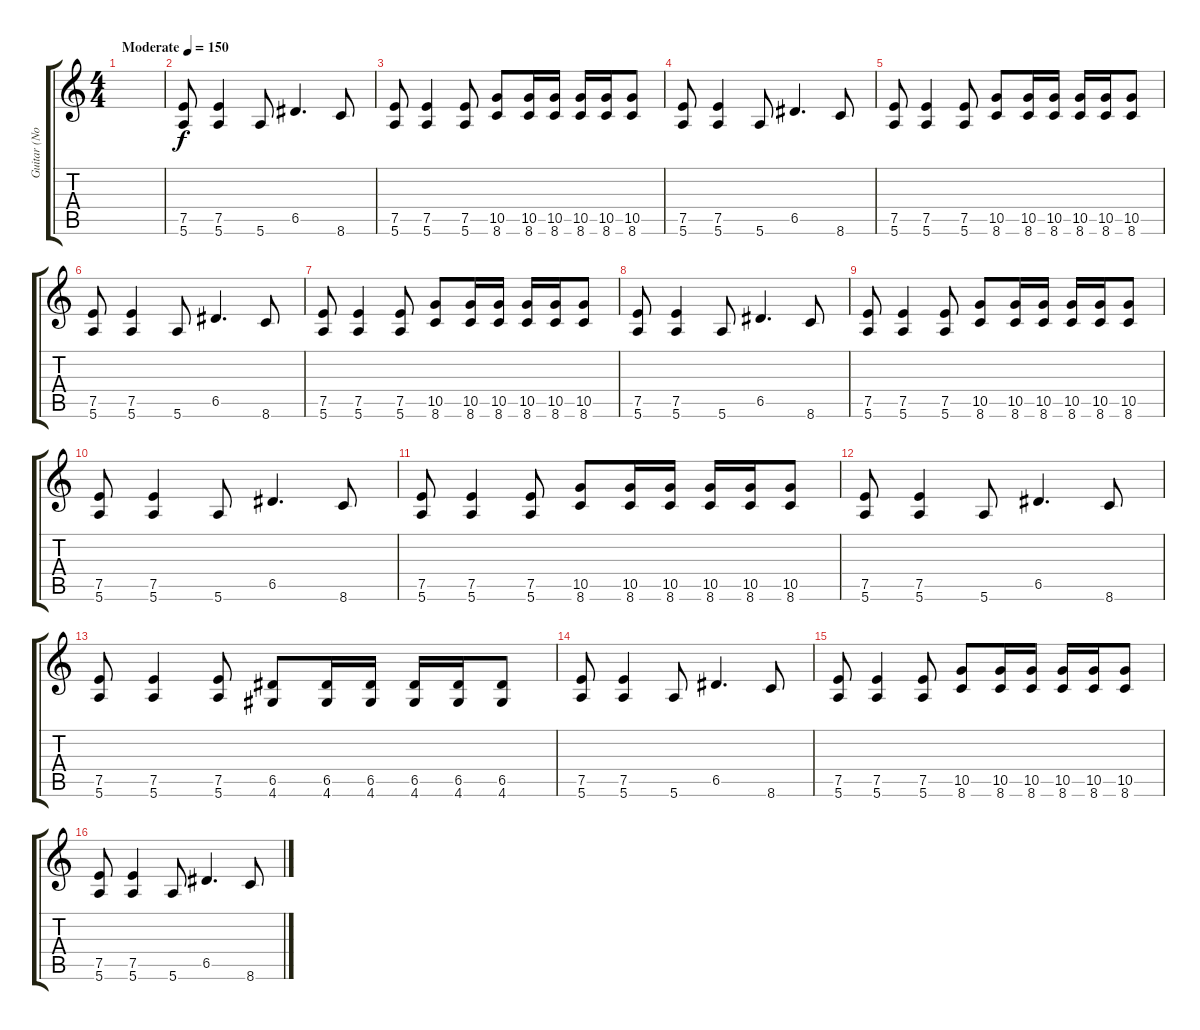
\track ("Guitar (Nocturno Culto)" "Guitar (No") {instrument distortionguitar}
\staff {score tabs}
\tuning (E4 B3 G3 D3 A2 E2) {hide}
\ts (4 4)
\tempo (150 "Moderate")
\clef g2
\ks c
|
(7.5 5.6).8 (7.5 5.6).4 5.6.8 6.5.4{d} 8.6.8 |
(7.5 5.6).8 (7.5 5.6).4 (7.5 5.6).8 (10.5 8.6).8 (10.5 8.6).16 (10.5 8.6).16 (10.5 8.6).16 (10.5 8.6).16 (10.5 8.6).8 |
(7.5 5.6).8 (7.5 5.6).4 5.6.8 6.5.4{d} 8.6.8 |
(7.5 5.6).8 (7.5 5.6).4 (7.5 5.6).8 (10.5 8.6).8 (10.5 8.6).16 (10.5 8.6).16 (10.5 8.6).16 (10.5 8.6).16 (10.5 8.6).8 |
(7.5 5.6).8 (7.5 5.6).4 5.6.8 6.5.4{d} 8.6.8 |
(7.5 5.6).8 (7.5 5.6).4 (7.5 5.6).8 (10.5 8.6).8 (10.5 8.6).16 (10.5 8.6).16 (10.5 8.6).16 (10.5 8.6).16 (10.5 8.6).8 |
(7.5 5.6).8 (7.5 5.6).4 5.6.8 6.5.4{d} 8.6.8 |
(7.5 5.6).8 (7.5 5.6).4 (7.5 5.6).8 (10.5 8.6).8 (10.5 8.6).16 (10.5 8.6).16 (10.5 8.6).16 (10.5 8.6).16 (10.5 8.6).8 |
(7.5 5.6).8 (7.5 5.6).4 5.6.8 6.5.4{d} 8.6.8 |
(7.5 5.6).8 (7.5 5.6).4 (7.5 5.6).8 (10.5 8.6).8 (10.5 8.6).16 (10.5 8.6).16 (10.5 8.6).16 (10.5 8.6).16 (10.5 8.6).8 |
(7.5 5.6).8 (7.5 5.6).4 5.6.8 6.5.4{d} 8.6.8 |
(7.5 5.6).8 (7.5 5.6).4 (7.5 5.6).8 (6.5 4.6).8 (6.5 4.6).16 (6.5 4.6).16 (6.5 4.6).16 (6.5 4.6).16 (6.5 4.6).8 |
(7.5 5.6).8 (7.5 5.6).4 5.6.8 6.5.4{d} 8.6.8 |
(7.5 5.6).8 (7.5 5.6).4 (7.5 5.6).8 (10.5 8.6).8 (10.5 8.6).16 (10.5 8.6).16 (10.5 8.6).16 (10.5 8.6).16 (10.5 8.6).8 |
(7.5 5.6).8 (7.5 5.6).4 5.6.8 6.5.4{d} 8.6.8
